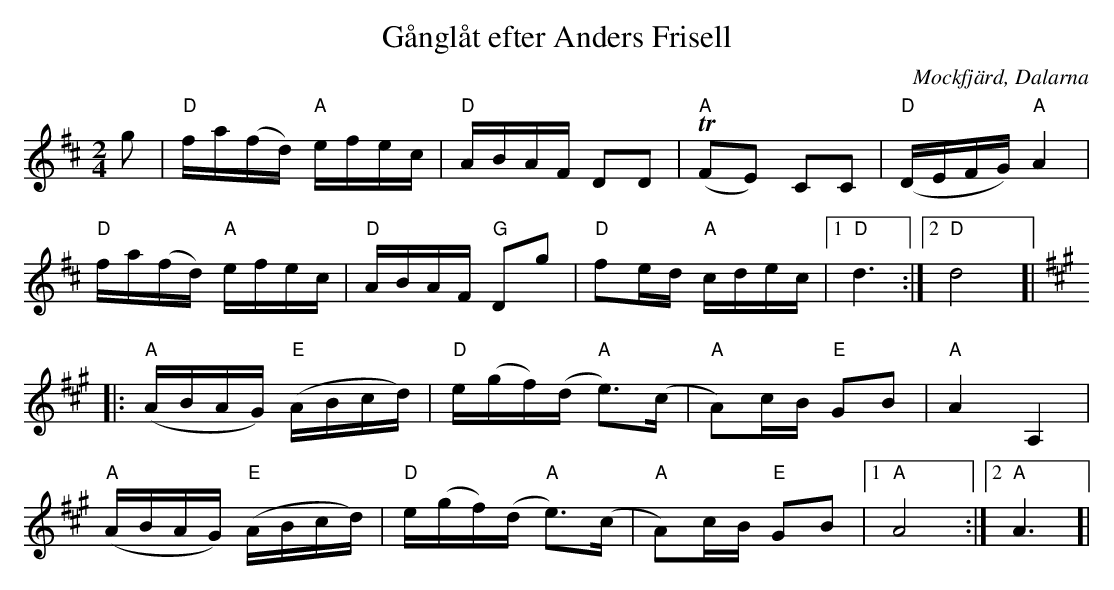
X:1
T:Gånglåt efter Anders Frisell
O:Mockfjärd, Dalarna
M:2/4
L:1/16
K:D
g2|"D"fa(fd) "A"efec|"D"ABAF D2D2|"A"(TF2E2) C2C2|"D"(DEFG) "A"A4|
"D"fa(fd) "A"efec|"D"ABAF  "G"D2g2|"D"f2ed "A"cdec|1"D"d6:|2"D"d8]|
K:A
|:"A"(ABAG) "E"(ABcd)|"D"e(gf)(d "A"e3)(c|"A"A2)cB "E"G2B2|"A"A4 A,4|
"A"(ABAG) "E"(ABcd)|"D"e(gf)(d "A"e3)(c|"A"A2)cB "E"G2B2|1"A"A8:|2"A"A6]|
